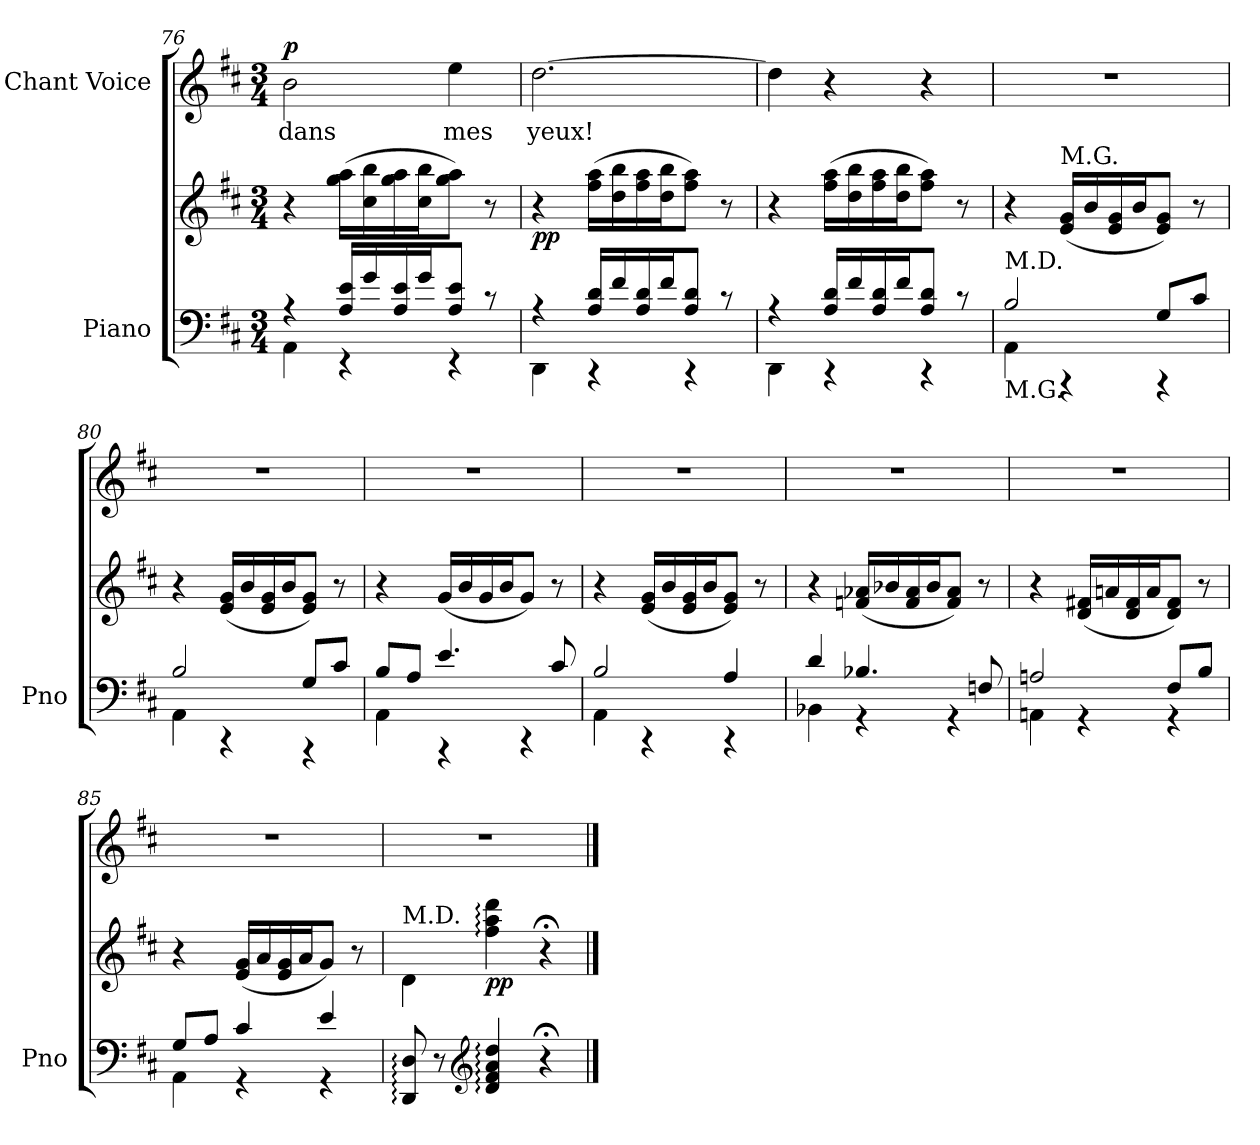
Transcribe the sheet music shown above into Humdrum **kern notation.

**kern	**kern	**dynam	**kern	**text	**dynam
*part2	*part2	*part2	*part1	*part1	*part1
*staff3	*staff2	*staff2/3	*staff1	*staff1	*staff1
*I"Piano	*	*	*I"Chant Voice	*	*
*I'Pno	*	*	*	*	*
*clefF4	*clefG2	*	*clefG2	*	*
*k[f#c#]	*k[f#c#]	*	*k[f#c#]	*	*
*M3/4	*M3/4	*	*M3/4	*	*
=76	=76	=76	=76	=76	=76
*^	*	*	*	*	*
!	!	!	!	!	!LO:LY:b	!LO:DY:a
4rA	4AA\	4r	.	2b\	dans	p
16A/ 16e/LL	4r	(>16gg\ 16aa\LL	.	.	.	.
16g/	.	16cc#\ 16bb\	.	.	.	.
16A/ 16e/	.	16gg\ 16aa\	.	.	.	.
16g/J	.	16cc#\ 16bb\J	.	.	.	.
!	!	!	!	!	!LO:LY:b	!
8A/ 8e/J	4r	8gg\ 8aa\J)	.	4ee\	mes	.
8r	.	8r	.	.	.	.
=77	=77	=77	=77	=77	=77	=77
!	!	!	!LO:DY:b	!	!LO:LY:b	!
4rA	4DD\	4r	pp	[2.dd\	yeux!	.
16A/ 16d/LL	4r	(>16ff#\ 16aa\LL	.	.	.	.
16f#/	.	16dd\ 16bb\	.	.	.	.
16A/ 16d/	.	16ff#\ 16aa\	.	.	.	.
16f#/J	.	16dd\ 16bb\J	.	.	.	.
8A/ 8d/J	4r	8ff#\ 8aa\J)	.	.	.	.
8r	.	8r	.	.	.	.
=78	=78	=78	=78	=78	=78	=78
4rA	4DD\	4r	.	4dd\]	.	.
16A/ 16d/LL	4r	(>16ff#\ 16aa\LL	.	4r	.	.
16f#/	.	16dd\ 16bb\	.	.	.	.
16A/ 16d/	.	16ff#\ 16aa\	.	.	.	.
16f#/J	.	16dd\ 16bb\J	.	.	.	.
8A/ 8d/J	4r	8ff#\ 8aa\J)	.	4r	.	.
8r	.	8r	.	.	.	.
!!LO:LB:g=z
=79	=79	=79	=79	=79	=79	=79
!LO:TX:a:t=M.D.	!	!	!	!	!	!
!LO:TX:b:t=M.G.	!	!	!	!	!	!
4AA\	2B/	4r	.	2.r	.	.
!	!	!LO:TX:a:t=M.G.	!	!	!	!
4rAAA	.	(<16e/ 16g/LL	.	.	.	.
.	.	16b/	.	.	.	.
.	.	16e/ 16g/	.	.	.	.
.	.	16b/J	.	.	.	.
4rAAA	8G/L	8e/ 8g/J)	.	.	.	.
.	8c#/J	8r	.	.	.	.
=80	=80	=80	=80	=80	=80	=80
4AA\	2B/	4r	.	2.r	.	.
4rCC	.	(<16e/ 16g/LL	.	.	.	.
.	.	16b/	.	.	.	.
.	.	16e/ 16g/	.	.	.	.
.	.	16b/J	.	.	.	.
4rAAA	8G/L	8e/ 8g/J)	.	.	.	.
.	8c#/J	8r	.	.	.	.
=81	=81	=81	=81	=81	=81	=81
4AA\	8B/L	4r	.	2.r	.	.
.	8A/J	.	.	.	.	.
4rAAA	4.e/	(<16g/LL	.	.	.	.
.	.	16b/	.	.	.	.
.	.	16g/	.	.	.	.
.	.	16b/J	.	.	.	.
4rCC	.	8g/J)	.	.	.	.
.	8c#/	8r	.	.	.	.
=82	=82	=82	=82	=82	=82	=82
4AA\	2B/	4r	.	2.r	.	.
4rCC	.	(<16e/ 16g/LL	.	.	.	.
.	.	16b/	.	.	.	.
.	.	16e/ 16g/	.	.	.	.
.	.	16b/J	.	.	.	.
4rCC	4A/	8e/ 8g/J)	.	.	.	.
.	.	8r	.	.	.	.
!!LO:LB:g=z
=83	=83	=83	=83	=83	=83	=83
!	!	!	!LO:DY:b	!	!	!
!	!	!	!LO:DY:n=1:b	!	!	!
4d/	4BB-X\	4r	other-dynamics pp	2.r	.	.
4.B-X/	4r	(<16fn/ 16a-X/LL	.	.	.	.
.	.	16b-X/	.	.	.	.
.	.	16f/ 16a-/	.	.	.	.
.	.	16b-/J	.	.	.	.
.	4r	8f/ 8a-/J)	.	.	.	.
8Fn/	.	8r	.	.	.	.
=84	=84	=84	=84	=84	=84	=84
2An/	4AAn\	4r	.	2.r	.	.
.	4r	(<16d/ 16f#X/LL	.	.	.	.
.	.	16an/	.	.	.	.
.	.	16d/ 16f#/	.	.	.	.
.	.	16a/J	.	.	.	.
8F#/L	4r	8d/ 8f#/J)	.	.	.	.
8B/J	.	8r	.	.	.	.
=85	=85	=85	=85	=85	=85	=85
8G/L	4AA\	4r	.	2.r	.	.
8A/J	.	.	.	.	.	.
4c#/	4r	(<16e/ 16g/LL	.	.	.	.
.	.	16a/	.	.	.	.
.	.	16e/ 16g/	.	.	.	.
.	.	16a/J	.	.	.	.
4e/	4r	8g/J)	.	.	.	.
.	.	8r	.	.	.	.
*v	*v	*	*	*	*	*
=86	=86	=86	=86	=86	=86
!	!LO:TX:a:t=M.D.	!	!	!	!
8DD/: 8D/:	4d\	.	2.r	.	.
8r	.	.	.	.	.
*clefG2	*	*	*	*	*
!	!	!LO:DY:b	!	!	!
4d/: 4f#/: 4a/: 4dd/:	4ff#\: 4aa\: 4ddd\:	pp	.	.	.
4r;<	4r;<	.	.	.	.
==	==	==	==	==	==
*-	*-	*-	*-	*-	*-
